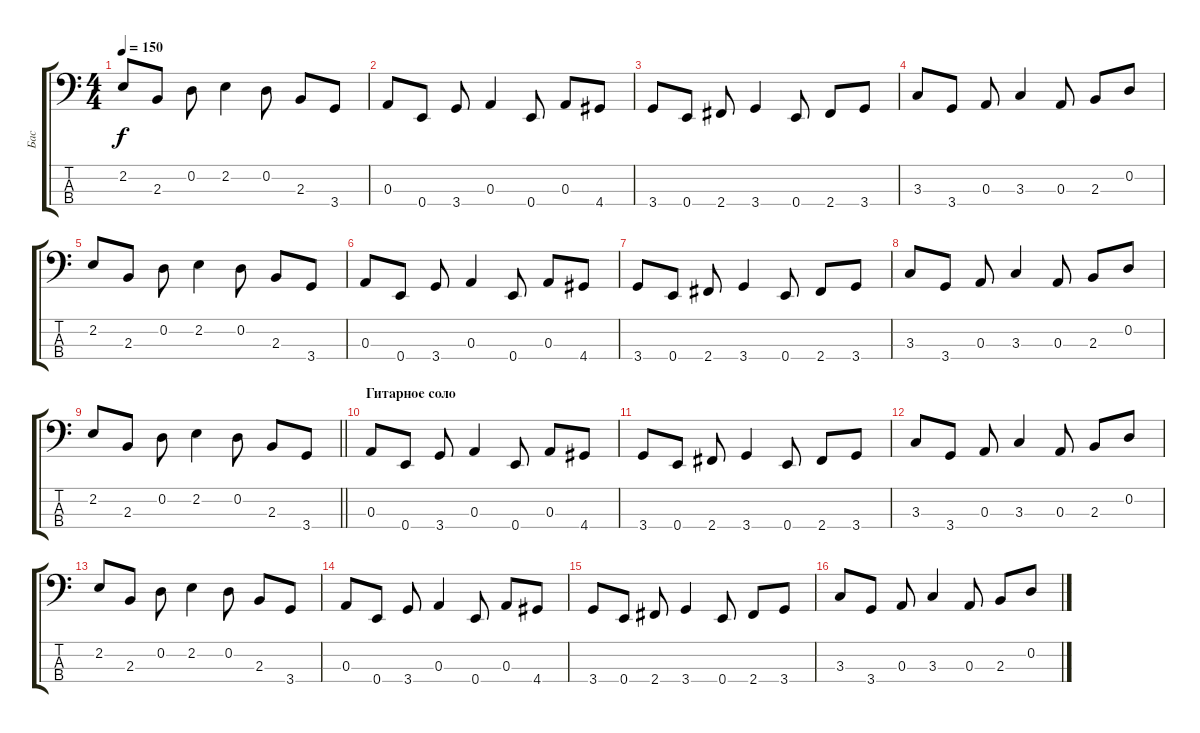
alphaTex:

\track ("Бас" "Бас") {instrument electricbasspick}
\staff {score tabs}
\tuning (G2 D2 A1 E1) {hide}
\ts (4 4)
\tempo 150
\clef f4
\ks c
2.2.8{dy f} 2.3.8 0.2.8 2.2.4 0.2.8 2.3.8 3.4.8 |
0.3.8 0.4.8 3.4.8 0.3.4 0.4.8 0.3.8 4.4.8 |
3.4.8 0.4.8 2.4.8 3.4.4 0.4.8 2.4.8 3.4.8 |
3.3.8 3.4.8 0.3.8 3.3.4 0.3.8 2.3.8 0.2.8 |
2.2.8 2.3.8 0.2.8 2.2.4 0.2.8 2.3.8 3.4.8 |
0.3.8 0.4.8 3.4.8 0.3.4 0.4.8 0.3.8 4.4.8 |
3.4.8 0.4.8 2.4.8 3.4.4 0.4.8 2.4.8 3.4.8 |
3.3.8 3.4.8 0.3.8 3.3.4 0.3.8 2.3.8 0.2.8 |
\barLineRight lightlight
2.2.8 2.3.8 0.2.8 2.2.4 0.2.8 2.3.8 3.4.8 |
\section ("" "Гитарное соло")
0.3.8{volume 14 instrument electricbassfinger} 0.4.8 3.4.8 0.3.4 0.4.8 0.3.8 4.4.8 |
3.4.8 0.4.8 2.4.8 3.4.4 0.4.8 2.4.8 3.4.8 |
3.3.8 3.4.8 0.3.8 3.3.4 0.3.8 2.3.8 0.2.8 |
2.2.8 2.3.8 0.2.8 2.2.4 0.2.8 2.3.8 3.4.8 |
0.3.8 0.4.8 3.4.8 0.3.4 0.4.8 0.3.8 4.4.8 |
3.4.8 0.4.8 2.4.8 3.4.4 0.4.8 2.4.8 3.4.8 |
3.3.8 3.4.8 0.3.8 3.3.4 0.3.8 2.3.8 0.2.8
